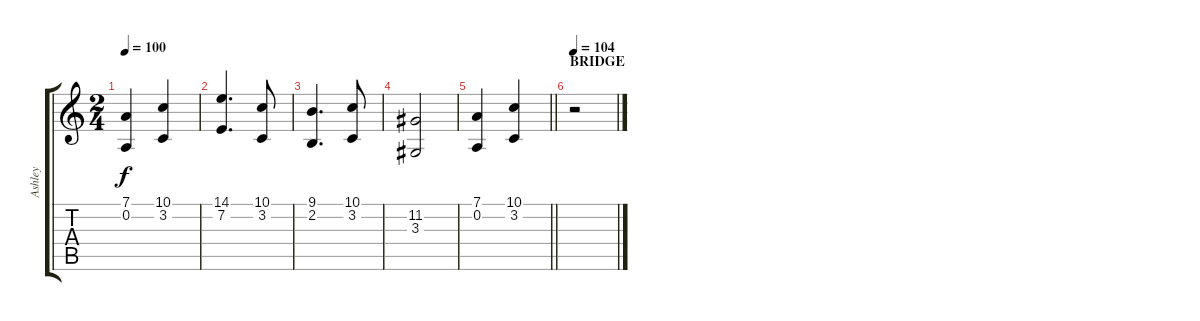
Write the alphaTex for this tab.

\track ("Ashley" "Ashley") {instrument stringensemble1}
\staff {score tabs}
\tuning (D4 A3 F3 C3 G2 D2) {hide}
\ts (2 4)
\tempo 100
\clef g2
\ks c
(7.1 0.2).4{dy f} (10.1 3.2).4 |
(14.1 7.2).4{d} (10.1 3.2).8 |
(9.1 2.2).4{d} (10.1 3.2).8 |
(11.2 3.3).2 |
\barLineRight lightlight
(7.1 0.2).4 (10.1 3.2).4 |
\section ("" "BRIDGE")
\tempo 104
r.2
